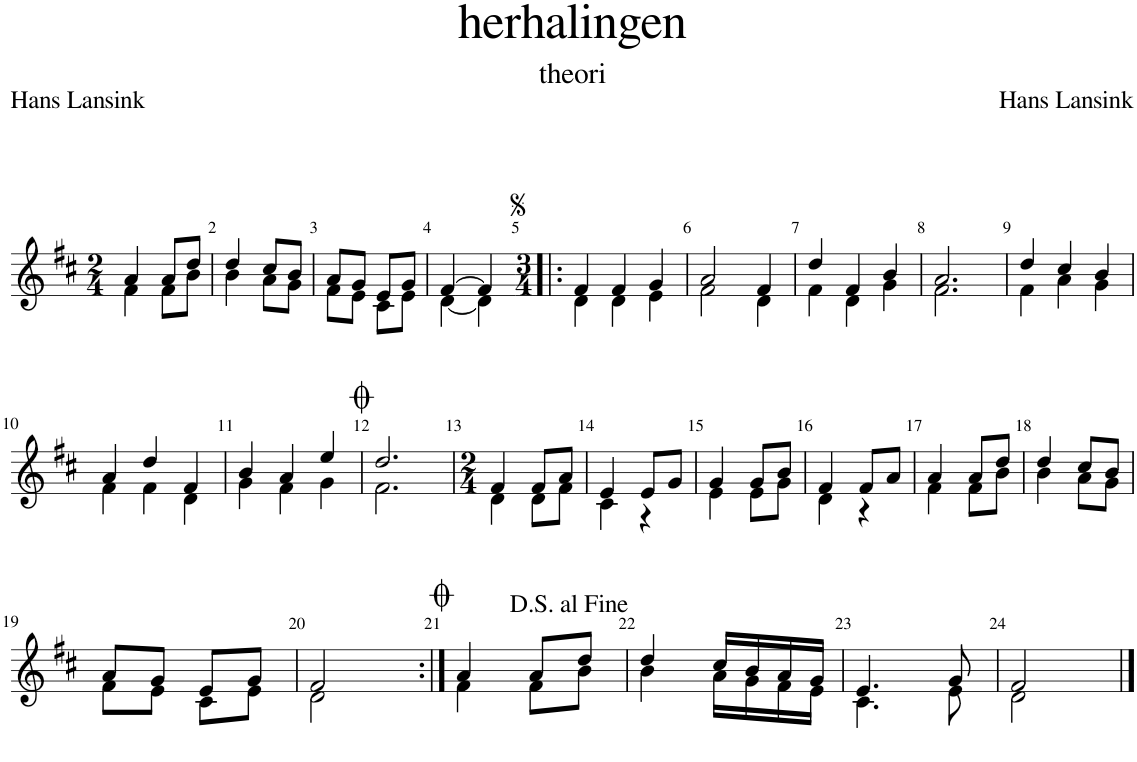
**kern
*part1
*staff1
*I"Piano
*I'Pno.
*clefG2
*k[f#c#]
*M2/4
=1
*^
4a/	4f#\
8a/L	8f#\L
8dd/J	8b\J
=2	=2
4dd/	4b\
8cc#/L	8a\L
8b/J	8g\J
=3	=3
8a/L	8f#\L
8g/J	8e\J
8e/L	8c#\L
8g/J	8e\J
=4	=4
[4f#/	[4d\
4f#/]	4d\]
=5!|:	=5!|:
*M3/4	*
4f#/	4d\
4f#/	4d\
4g/	4e\
=6	=6
2a/	2f#\
4f#/	4d\
=7	=7
4dd/	4f#\
4f#/	4d\
4b/	4g\
=8	=8
2.a/	2.f#\
=9	=9
4dd/	4f#\
4cc#/	4a\
4b/	4g\
!!LO:LB:g=z	!!
=10	=10
4a/	4f#\
4dd/	4f#\
4f#/	4d\
=11	=11
4b/	4g\
4a/	4f#\
4ee/	4g\
=12	=12
2.dd/	2.f#\
=13	=13
*M2/4	*
4f#/	4d\
8f#/L	8d\L
8a/J	8f#\J
=14	=14
4e/	4c#\
8e/L	4r
8g/J	.
=15	=15
4g/	4e\
8g/L	8e\L
8b/J	8g\J
=16	=16
4f#/	4d\
8f#/L	4r
8a/J	.
=17	=17
4a/	4f#\
8a/L	8f#\L
8dd/J	8b\J
=18	=18
4dd/	4b\
8cc#/L	8a\L
8b/J	8g\J
!!LO:LB:g=z	!!
=19	=19
8a/L	8f#\L
8g/J	8e\J
8e/L	8c#\L
8g/J	8e\J
=20	=20
2f#/	2d\
=21:|!	=21:|!
4a/	4f#\
8a/L	8f#\L
8dd/J	8b\J
=22	=22
4dd/	4b\
16cc#/LL	16a\LL
16b/	16g\
16a/	16f#\
16g/JJ	16e\JJ
=23	=23
4.e/	4.c#\
8g/	8e\
=24	=24
2f#/	2d\
*v	*v
==
*-
